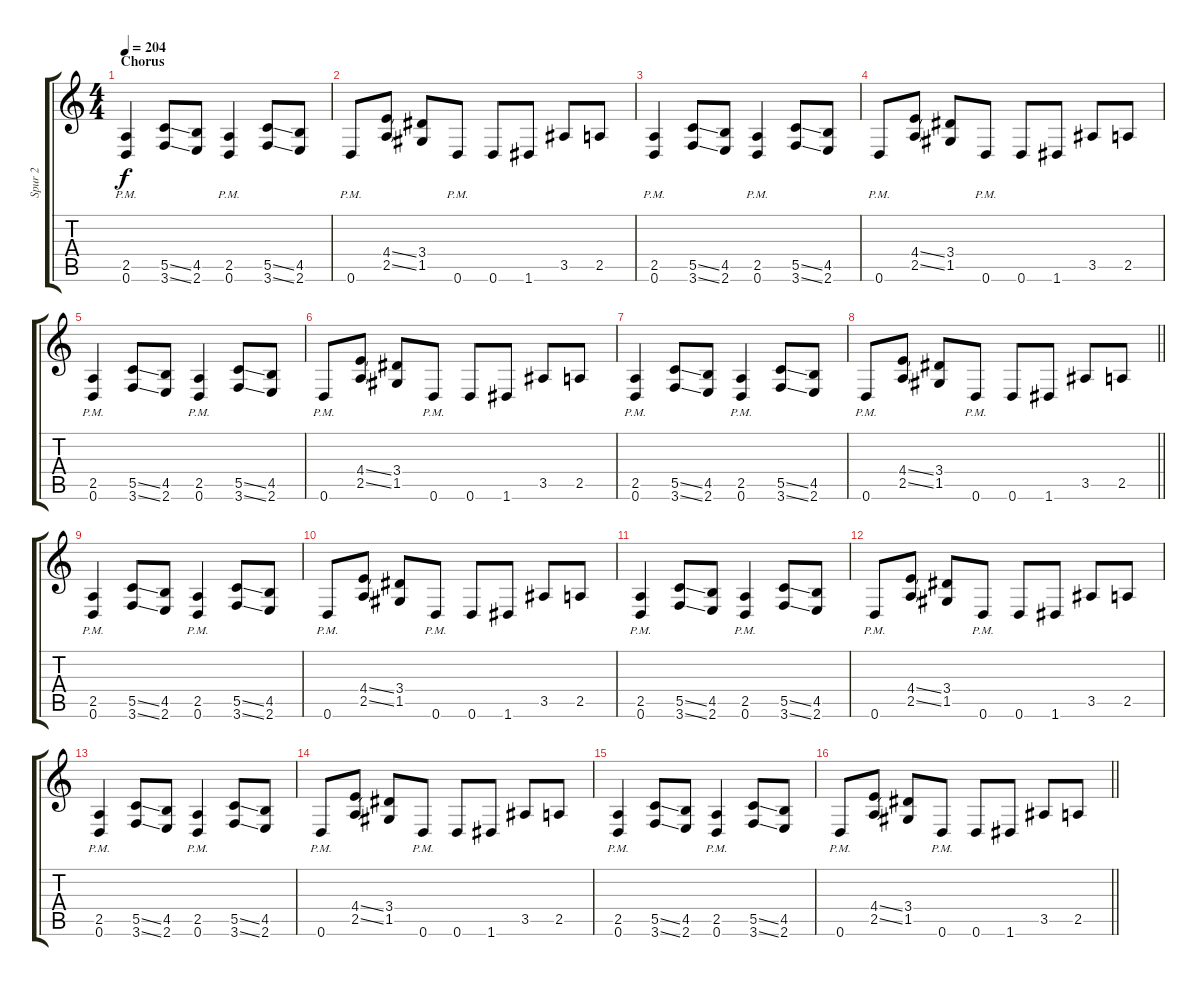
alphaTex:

\track ("Spur 2" "Spur 2") {instrument distortionguitar}
\staff {score tabs}
\tuning (D4 A3 F3 C3 G2 D2) {hide}
\ts (4 4)
\section ("" "Chorus")
\tempo 204
\clef g2
\ks c
(2.5{pm} 0.6{pm}).4{dy f} (5.5{ss} 3.6{ss}).8 (4.5 2.6).8 (2.5{pm} 0.6{pm}).4 (5.5{ss} 3.6{ss}).8 (4.5 2.6).8 |
0.6{pm}.8 (4.4{ss} 2.5{ss}).8 (3.4 1.5).8 0.6{pm}.8 0.6.8 1.6.8 3.5.8 2.5.8 |
(2.5{pm} 0.6{pm}).4 (5.5{ss} 3.6{ss}).8 (4.5 2.6).8 (2.5{pm} 0.6{pm}).4 (5.5{ss} 3.6{ss}).8 (4.5 2.6).8 |
0.6{pm}.8 (4.4{ss} 2.5{ss}).8 (3.4 1.5).8 0.6{pm}.8 0.6.8 1.6.8 3.5.8 2.5.8 |
(2.5{pm} 0.6{pm}).4 (5.5{ss} 3.6{ss}).8 (4.5 2.6).8 (2.5{pm} 0.6{pm}).4 (5.5{ss} 3.6{ss}).8 (4.5 2.6).8 |
0.6{pm}.8 (4.4{ss} 2.5{ss}).8 (3.4 1.5).8 0.6{pm}.8 0.6.8 1.6.8 3.5.8 2.5.8 |
(2.5{pm} 0.6{pm}).4 (5.5{ss} 3.6{ss}).8 (4.5 2.6).8 (2.5{pm} 0.6{pm}).4 (5.5{ss} 3.6{ss}).8 (4.5 2.6).8 |
\barLineRight lightlight
0.6{pm}.8 (4.4{ss} 2.5{ss}).8 (3.4 1.5).8 0.6{pm}.8 0.6.8 1.6.8 3.5.8 2.5.8 |
(2.5{pm} 0.6{pm}).4 (5.5{ss} 3.6{ss}).8 (4.5 2.6).8 (2.5{pm} 0.6{pm}).4 (5.5{ss} 3.6{ss}).8 (4.5 2.6).8 |
0.6{pm}.8 (4.4{ss} 2.5{ss}).8 (3.4 1.5).8 0.6{pm}.8 0.6.8 1.6.8 3.5.8 2.5.8 |
(2.5{pm} 0.6{pm}).4 (5.5{ss} 3.6{ss}).8 (4.5 2.6).8 (2.5{pm} 0.6{pm}).4 (5.5{ss} 3.6{ss}).8 (4.5 2.6).8 |
0.6{pm}.8 (4.4{ss} 2.5{ss}).8 (3.4 1.5).8 0.6{pm}.8 0.6.8 1.6.8 3.5.8 2.5.8 |
(2.5{pm} 0.6{pm}).4 (5.5{ss} 3.6{ss}).8 (4.5 2.6).8 (2.5{pm} 0.6{pm}).4 (5.5{ss} 3.6{ss}).8 (4.5 2.6).8 |
0.6{pm}.8 (4.4{ss} 2.5{ss}).8 (3.4 1.5).8 0.6{pm}.8 0.6.8 1.6.8 3.5.8 2.5.8 |
(2.5{pm} 0.6{pm}).4 (5.5{ss} 3.6{ss}).8 (4.5 2.6).8 (2.5{pm} 0.6{pm}).4 (5.5{ss} 3.6{ss}).8 (4.5 2.6).8 |
\barLineRight lightlight
0.6{pm}.8 (4.4{ss} 2.5{ss}).8 (3.4 1.5).8 0.6{pm}.8 0.6.8 1.6.8 3.5.8 2.5.8
